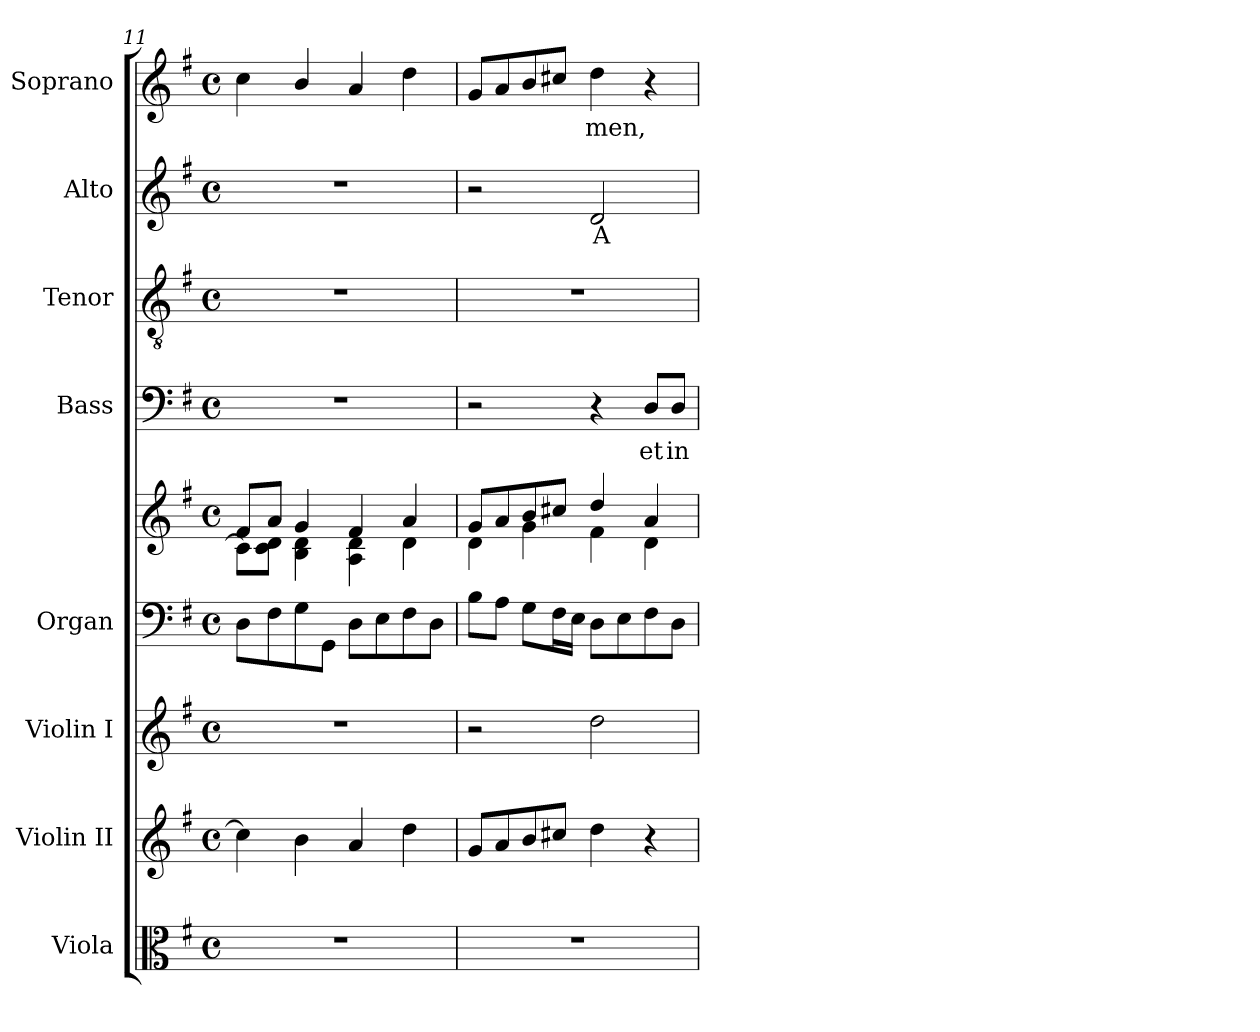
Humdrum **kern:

**kern	**kern	**kern	**kern	**kern	**kern	**text	**kern	**kern	**text	**kern	**text
*part8	*part7	*part6	*part5	*part5	*part4	*part4	*part3	*part2	*part2	*part1	*part1
*staff9	*staff8	*staff7	*staff6	*staff5	*staff4	*staff4	*staff3	*staff2	*staff2	*staff1	*staff1
*I"Viola	*I"Violin II	*I"Violin I	*I"Organ	*	*I"Bass	*	*I"Tenor	*I"Alto	*	*I"Soprano	*
*I'Vla.	*I'Vln. II	*I'Vln. I	*I'Org.	*	*I'B.	*	*I'T.	*I'A.	*	*I'S.	*
*clefC3	*clefG2	*clefG2	*clefF4	*clefG2	*clefF4	*	*clefGv2	*clefG2	*	*clefG2	*
*	*	*	*	*	*	*	*ITrd7c12	*	*	*	*
*k[f#]	*k[f#]	*k[f#]	*k[f#]	*k[f#]	*k[f#]	*	*k[f#]	*k[f#]	*	*k[f#]	*
*G:	*G:	*G:	*G:	*G:	*G:	*	*G:	*G:	*	*G:	*
*M4/4	*M4/4	*M4/4	*M4/4	*M4/4	*M4/4	*	*M4/4	*M4/4	*	*M4/4	*
*met(c)	*met(c)	*met(c)	*met(c)	*met(c)	*met(c)	*	*met(c)	*met(c)	*	*met(c)	*
=11	=11	=11	=11	=11	=11	=11	=11	=11	=11	=11	=11
*	*	*	*	*^	*	*	*	*	*	*	*
1r	4cci\]	1r	8Di\L	8f#i/L	8ci\L]	1r	.	1r	1r	.	4cci\	.
.	.	.	8F#i\	8ai/J	8ci\ 8diJ	.	.	.	.	.	.	.
.	4bi\	.	8Gi\	4gi/	4Bi\ 4di	.	.	.	.	.	4bi/	.
.	.	.	8GGi\J	.	.	.	.	.	.	.	.	.
.	4ai/	.	8Di\L	4f#i/	4Ai\ 4di	.	.	.	.	.	4ai/	.
.	.	.	8Ei\	.	.	.	.	.	.	.	.	.
.	4ddi\	.	8F#i\	4ai/	4di\	.	.	.	.	.	4ddi\	.
.	.	.	8Di\J	.	.	.	.	.	.	.	.	.
=12	=12	=12	=12	=12	=12	=12	=12	=12	=12	=12	=12	=12
1r	8gi/L	2r	8Bi\L	8gi/L	4di\	2r	.	1r	2r	.	8gi/L	.
.	8ai/	.	8Ai\J	8ai/	.	.	.	.	.	.	8ai/	.
.	8bi/	.	8Gi\L	8bi/	4gi\	.	.	.	.	.	8bi/	.
.	8cc#Xi/J	.	16F#i\L	8cc#Xi/J	.	.	.	.	.	.	8cc#Xi/J	.
.	.	.	16Ei\JJ	.	.	.	.	.	.	.	.	.
!	!	!	!	!	!	!	!	!	!	!LO:LY:b:color=#000000	!	!
!	!	!	!	!	!	!	!	!	!	!	!	!LO:LY:b:color=#000000
.	4ddi\	2ddi\	8Di\L	4ddi/	4f#i\	4r	.	.	2di/	A-	4ddi\	-men,
.	.	.	8Ei\	.	.	.	.	.	.	.	.	.
!	!	!	!	!	!	!	!LO:LY:b:color=#000000	!	!	!	!	!
.	4r	.	8F#i\	4ai/	4di\	8Di/L	et	.	.	.	4r	.
!	!	!	!	!	!	!	!LO:LY:b:color=#000000	!	!	!	!	!
.	.	.	8Di\J	.	.	8Di/J	in	.	.	.	.	.
*	*	*	*	*v	*v	*	*	*	*	*	*	*
=	=	=	=	=	=	=	=	=	=	=	=
*-	*-	*-	*-	*-	*-	*-	*-	*-	*-	*-	*-
